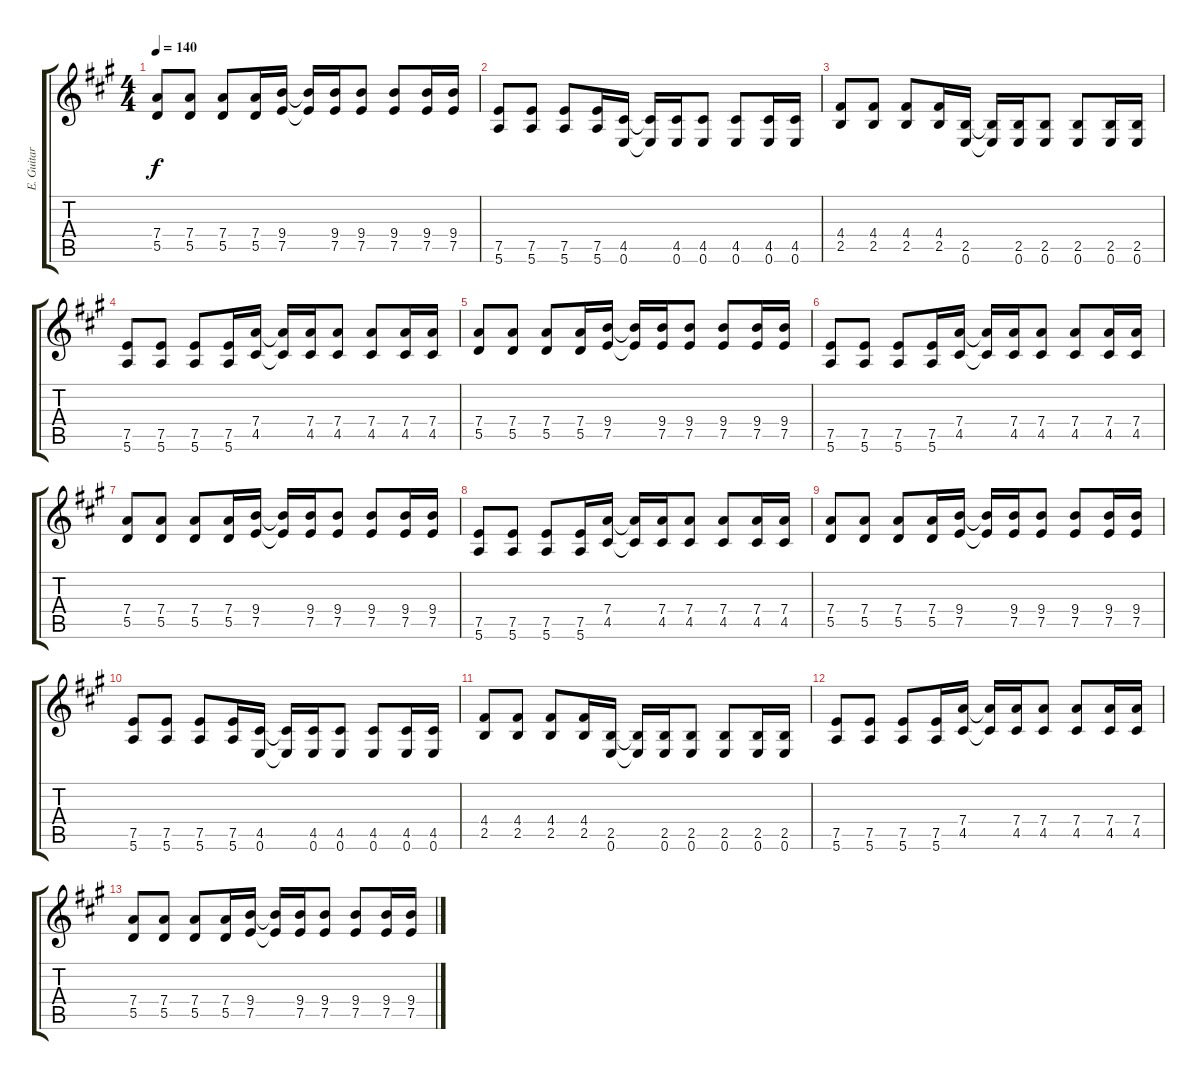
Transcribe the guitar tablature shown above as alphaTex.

\track ("E. Guitar II" "E. Guitar ") {instrument overdrivenguitar}
\staff {score tabs}
\tuning (E4 B3 G3 D3 A2 E2) {hide}
\ts (4 4)
\tempo 140
\clef g2
\ks a
(7.4 5.5).8{dy f} (7.4 5.5).8 (7.4 5.5).8 (7.4 5.5).16 (9.4 7.5).16 (9.4{t} 7.5{t}).16 (9.4 7.5).16 (9.4 7.5).8 (9.4 7.5).8 (9.4 7.5).16 (9.4 7.5).16 |
(7.5 5.6).8 (7.5 5.6).8 (7.5 5.6).8 (7.5 5.6).16 (4.5 0.6).16 (4.5{t} 0.6{t}).16 (4.5 0.6).16 (4.5 0.6).8 (4.5 0.6).8 (4.5 0.6).16 (4.5 0.6).16 |
(4.4 2.5).8 (4.4 2.5).8 (4.4 2.5).8 (4.4 2.5).16 (2.5 0.6).16 (2.5{t} 0.6{t}).16 (2.5 0.6).16 (2.5 0.6).8 (2.5 0.6).8 (2.5 0.6).16 (2.5 0.6).16 |
(7.5 5.6).8 (7.5 5.6).8 (7.5 5.6).8 (7.5 5.6).16 (7.4 4.5).16 (7.4{t} 4.5{t}).16 (7.4 4.5).16 (7.4 4.5).8 (7.4 4.5).8 (7.4 4.5).16 (7.4 4.5).16 |
(7.4 5.5).8 (7.4 5.5).8 (7.4 5.5).8 (7.4 5.5).16 (9.4 7.5).16 (9.4{t} 7.5{t}).16 (9.4 7.5).16 (9.4 7.5).8 (9.4 7.5).8 (9.4 7.5).16 (9.4 7.5).16 |
(7.5 5.6).8 (7.5 5.6).8 (7.5 5.6).8 (7.5 5.6).16 (7.4 4.5).16 (7.4{t} 4.5{t}).16 (7.4 4.5).16 (7.4 4.5).8 (7.4 4.5).8 (7.4 4.5).16 (7.4 4.5).16 |
(7.4 5.5).8 (7.4 5.5).8 (7.4 5.5).8 (7.4 5.5).16 (9.4 7.5).16 (9.4{t} 7.5{t}).16 (9.4 7.5).16 (9.4 7.5).8 (9.4 7.5).8 (9.4 7.5).16 (9.4 7.5).16 |
(7.5 5.6).8 (7.5 5.6).8 (7.5 5.6).8 (7.5 5.6).16 (7.4 4.5).16 (7.4{t} 4.5{t}).16 (7.4 4.5).16 (7.4 4.5).8 (7.4 4.5).8 (7.4 4.5).16 (7.4 4.5).16 |
(7.4 5.5).8 (7.4 5.5).8 (7.4 5.5).8 (7.4 5.5).16 (9.4 7.5).16 (9.4{t} 7.5{t}).16 (9.4 7.5).16 (9.4 7.5).8 (9.4 7.5).8 (9.4 7.5).16 (9.4 7.5).16 |
(7.5 5.6).8 (7.5 5.6).8 (7.5 5.6).8 (7.5 5.6).16 (4.5 0.6).16 (4.5{t} 0.6{t}).16 (4.5 0.6).16 (4.5 0.6).8 (4.5 0.6).8 (4.5 0.6).16 (4.5 0.6).16 |
(4.4 2.5).8 (4.4 2.5).8 (4.4 2.5).8 (4.4 2.5).16 (2.5 0.6).16 (2.5{t} 0.6{t}).16 (2.5 0.6).16 (2.5 0.6).8 (2.5 0.6).8 (2.5 0.6).16 (2.5 0.6).16 |
(7.5 5.6).8 (7.5 5.6).8 (7.5 5.6).8 (7.5 5.6).16 (7.4 4.5).16 (7.4{t} 4.5{t}).16 (7.4 4.5).16 (7.4 4.5).8 (7.4 4.5).8 (7.4 4.5).16 (7.4 4.5).16 |
(7.4 5.5).8 (7.4 5.5).8 (7.4 5.5).8 (7.4 5.5).16 (9.4 7.5).16 (9.4{t} 7.5{t}).16 (9.4 7.5).16 (9.4 7.5).8 (9.4 7.5).8 (9.4 7.5).16 (9.4 7.5).16
